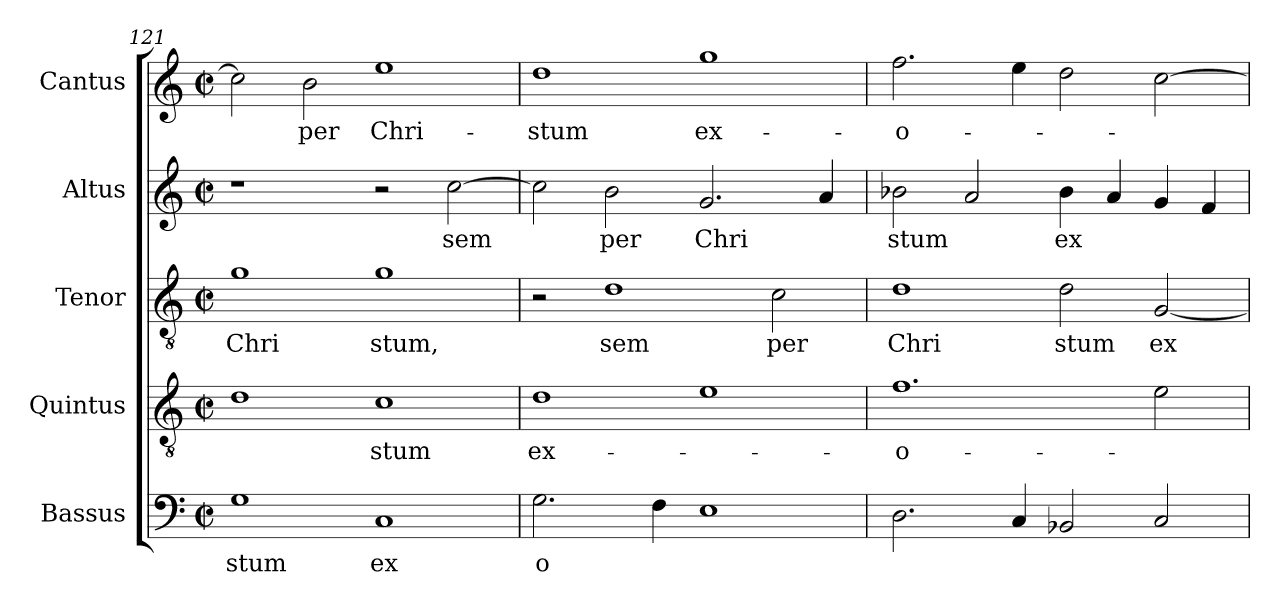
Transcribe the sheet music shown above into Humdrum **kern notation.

**kern	**text	**kern	**text	**kern	**text	**kern	**text	**kern	**text
*part5	*part5	*part4	*part4	*part3	*part3	*part2	*part2	*part1	*part1
*staff5	*staff5	*staff4	*staff4	*staff3	*staff3	*staff2	*staff2	*staff1	*staff1
*I"Bassus	*	*I"Quintus	*	*I"Tenor	*	*I"Altus	*	*I"Cantus	*
*clefF4	*	*clefGv2	*	*clefGv2	*	*clefG2	*	*clefG2	*
*M2/2	*	*M2/2	*	*M2/2	*	*M2/2	*	*M2/2	*
*met(c|)	*	*met(c|)	*	*met(c|)	*	*met(c|)	*	*met(c|)	*
=121	=121	=121	=121	=121	=121	=121	=121	=121	=121
!	!LO:LY:b:cj	!	!	!	!LO:LY:b:cj	!	!	!	!
1G	stum	1d	.	1g	Chri	1r	.	2cc\]	.
!	!	!	!	!	!	!	!	!	!LO:LY:b:cj
.	.	.	.	.	.	.	.	2b\	-per
!	!LO:LY:b:cj	!	!LO:LY:b:cj	!	!LO:LY:b:cj	!	!	!	!LO:LY:b:cj
1C	ex	1c	-stum	1g	stum,	2r	.	1ee	Chri-
!	!	!	!	!	!	!	!LO:LY:b	!	!
.	.	.	.	.	.	[>2cc\	sem	.	.
=122	=122	=122	=122	=122	=122	=122	=122	=122	=122
!	!LO:LY:b:cj	!	!LO:LY:b:cj	!	!	!	!	!	!LO:LY:b:cj
2.G\	o	1d	ex-	2r	.	2cc\]	.	1dd	-stum
!	!	!	!	!	!LO:LY:b:cj	!	!LO:LY:b:cj	!	!
.	.	.	.	1d	sem	2b\	per	.	.
4F\	.	.	.	.	.	.	.	.	.
!	!	!	!	!	!	!	!LO:LY:b	!	!LO:LY:b:cj
1E	.	1e	.	.	.	2.g/	Chri	1gg	ex-
!	!	!	!	!	!LO:LY:b:cj	!	!	!	!
.	.	.	.	2c\	per	.	.	.	.
.	.	.	.	.	.	4a/	.	.	.
=123	=123	=123	=123	=123	=123	=123	=123	=123	=123
!	!	!	!LO:LY:b:rj	!	!LO:LY:b:cj	!	!LO:LY:b	!	!LO:LY:b:cj
2.D\	.	1.f	-o-	1d	Chri	2b-X\	stum	2.ff\	-o-
.	.	.	.	.	.	2a/	.	.	.
4C/	.	.	.	.	.	.	.	4ee\	.
!	!	!	!	!	!LO:LY:b:cj	!	!LO:LY:b:cj	!	!
2BB-X/	.	.	.	2d\	stum	4b-\	ex	2dd\	.
.	.	.	.	.	.	4a/	.	.	.
!	!	!	!	!	!LO:LY:b:cj	!	!	!	!
2C/	.	2e\	.	[<2G/	ex	4g/	.	[>2cc\	.
.	.	.	.	.	.	4f/	.	.	.
=	=	=	=	=	=	=	=	=	=
*-	*-	*-	*-	*-	*-	*-	*-	*-	*-
